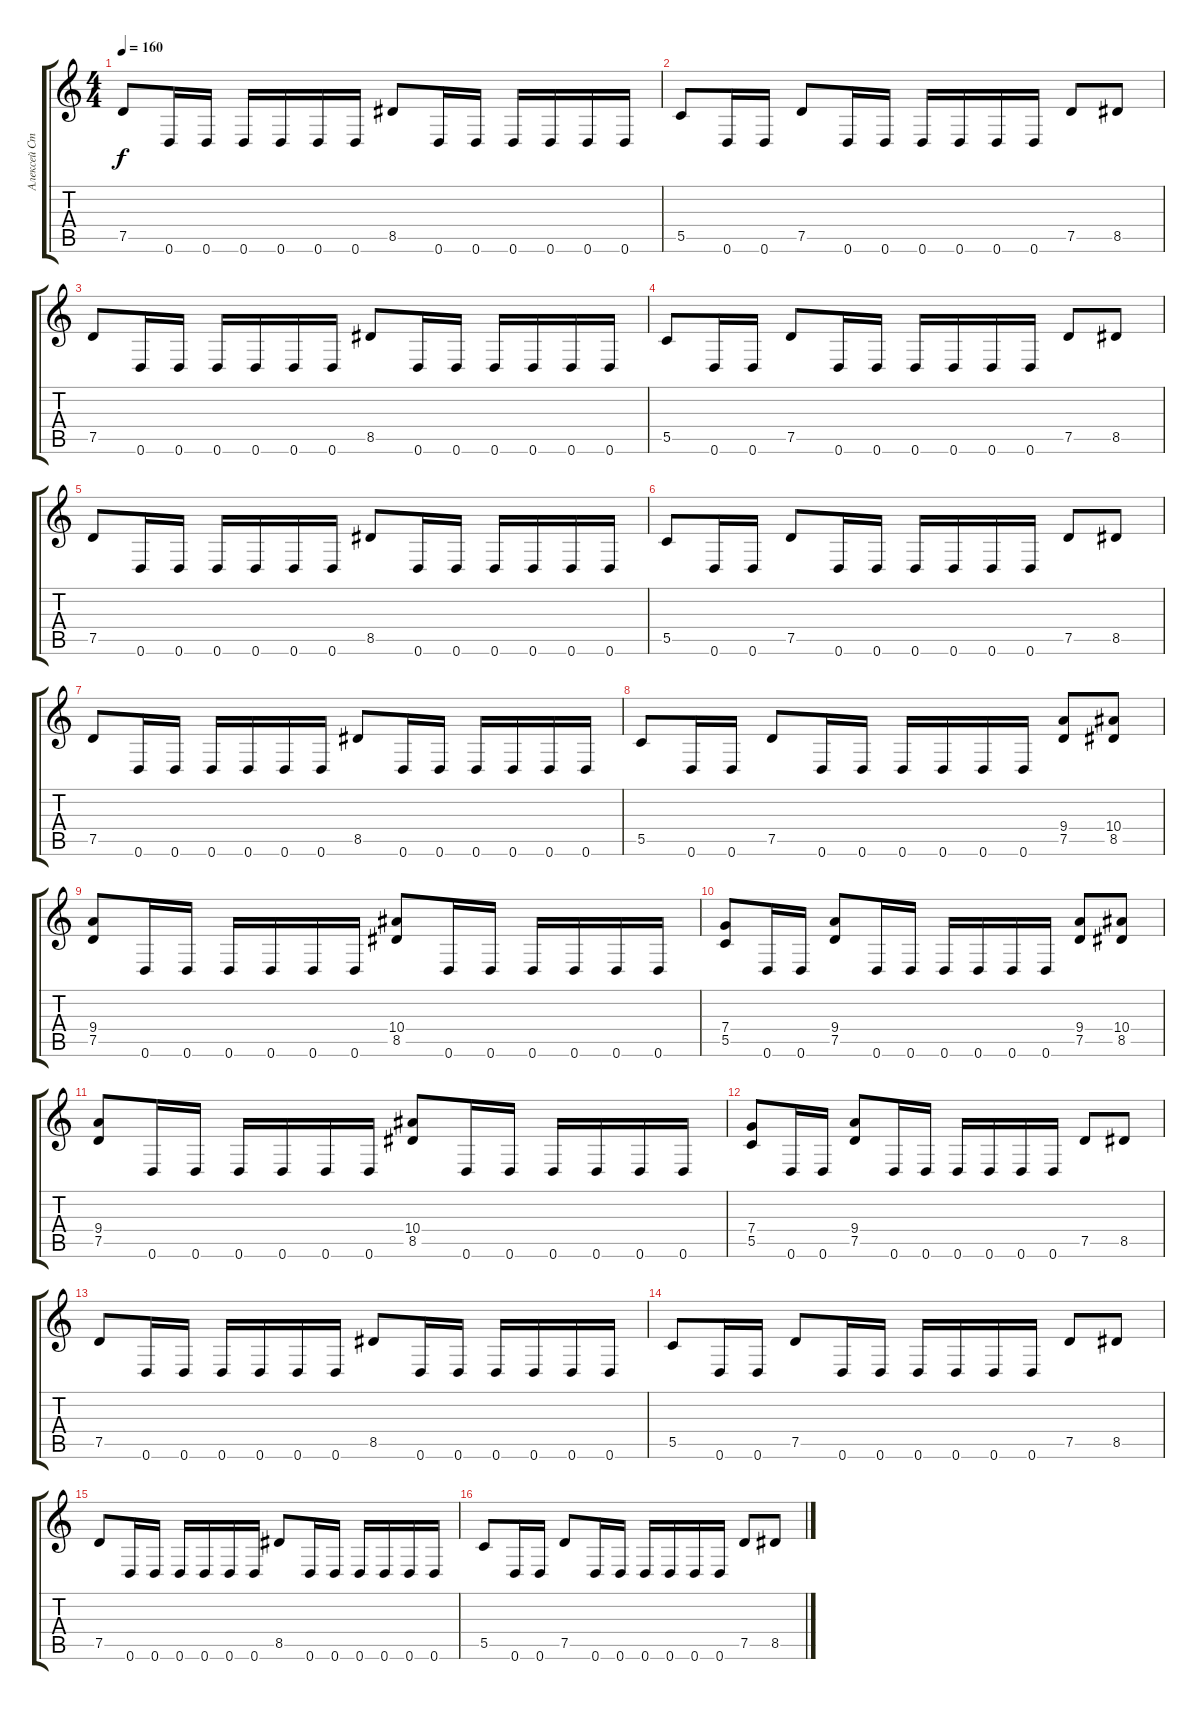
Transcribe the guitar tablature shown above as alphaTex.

\track ("Алексей Страйк" "Алексей Ст") {instrument distortionguitar}
\staff {score tabs}
\tuning (D4 A3 F3 C3 G2 D2) {hide}
\ts (4 4)
\tempo 160
\clef g2
\ks c
7.5.8{dy f} 0.6.16 0.6.16 0.6.16 0.6.16 0.6.16 0.6.16 8.5.8 0.6.16 0.6.16 0.6.16 0.6.16 0.6.16 0.6.16 |
5.5.8 0.6.16 0.6.16 7.5.8 0.6.16 0.6.16 0.6.16 0.6.16 0.6.16 0.6.16 7.5.8 8.5.8 |
7.5.8 0.6.16 0.6.16 0.6.16 0.6.16 0.6.16 0.6.16 8.5.8 0.6.16 0.6.16 0.6.16 0.6.16 0.6.16 0.6.16 |
5.5.8 0.6.16 0.6.16 7.5.8 0.6.16 0.6.16 0.6.16 0.6.16 0.6.16 0.6.16 7.5.8 8.5.8 |
7.5.8 0.6.16 0.6.16 0.6.16 0.6.16 0.6.16 0.6.16 8.5.8 0.6.16 0.6.16 0.6.16 0.6.16 0.6.16 0.6.16 |
5.5.8 0.6.16 0.6.16 7.5.8 0.6.16 0.6.16 0.6.16 0.6.16 0.6.16 0.6.16 7.5.8 8.5.8 |
7.5.8 0.6.16 0.6.16 0.6.16 0.6.16 0.6.16 0.6.16 8.5.8 0.6.16 0.6.16 0.6.16 0.6.16 0.6.16 0.6.16 |
5.5.8 0.6.16 0.6.16 7.5.8 0.6.16 0.6.16 0.6.16 0.6.16 0.6.16 0.6.16 (9.4 7.5).8 (10.4 8.5).8 |
(9.4 7.5).8 0.6.16 0.6.16 0.6.16 0.6.16 0.6.16 0.6.16 (10.4 8.5).8 0.6.16 0.6.16 0.6.16 0.6.16 0.6.16 0.6.16 |
(7.4 5.5).8 0.6.16 0.6.16 (9.4 7.5).8 0.6.16 0.6.16 0.6.16 0.6.16 0.6.16 0.6.16 (9.4 7.5).8 (10.4 8.5).8 |
(9.4 7.5).8 0.6.16 0.6.16 0.6.16 0.6.16 0.6.16 0.6.16 (10.4 8.5).8 0.6.16 0.6.16 0.6.16 0.6.16 0.6.16 0.6.16 |
(7.4 5.5).8 0.6.16 0.6.16 (9.4 7.5).8 0.6.16 0.6.16 0.6.16 0.6.16 0.6.16 0.6.16 7.5.8 8.5.8 |
7.5.8 0.6.16 0.6.16 0.6.16 0.6.16 0.6.16 0.6.16 8.5.8 0.6.16 0.6.16 0.6.16 0.6.16 0.6.16 0.6.16 |
5.5.8 0.6.16 0.6.16 7.5.8 0.6.16 0.6.16 0.6.16 0.6.16 0.6.16 0.6.16 7.5.8 8.5.8 |
7.5.8 0.6.16 0.6.16 0.6.16 0.6.16 0.6.16 0.6.16 8.5.8 0.6.16 0.6.16 0.6.16 0.6.16 0.6.16 0.6.16 |
5.5.8 0.6.16 0.6.16 7.5.8 0.6.16 0.6.16 0.6.16 0.6.16 0.6.16 0.6.16 7.5.8 8.5.8
